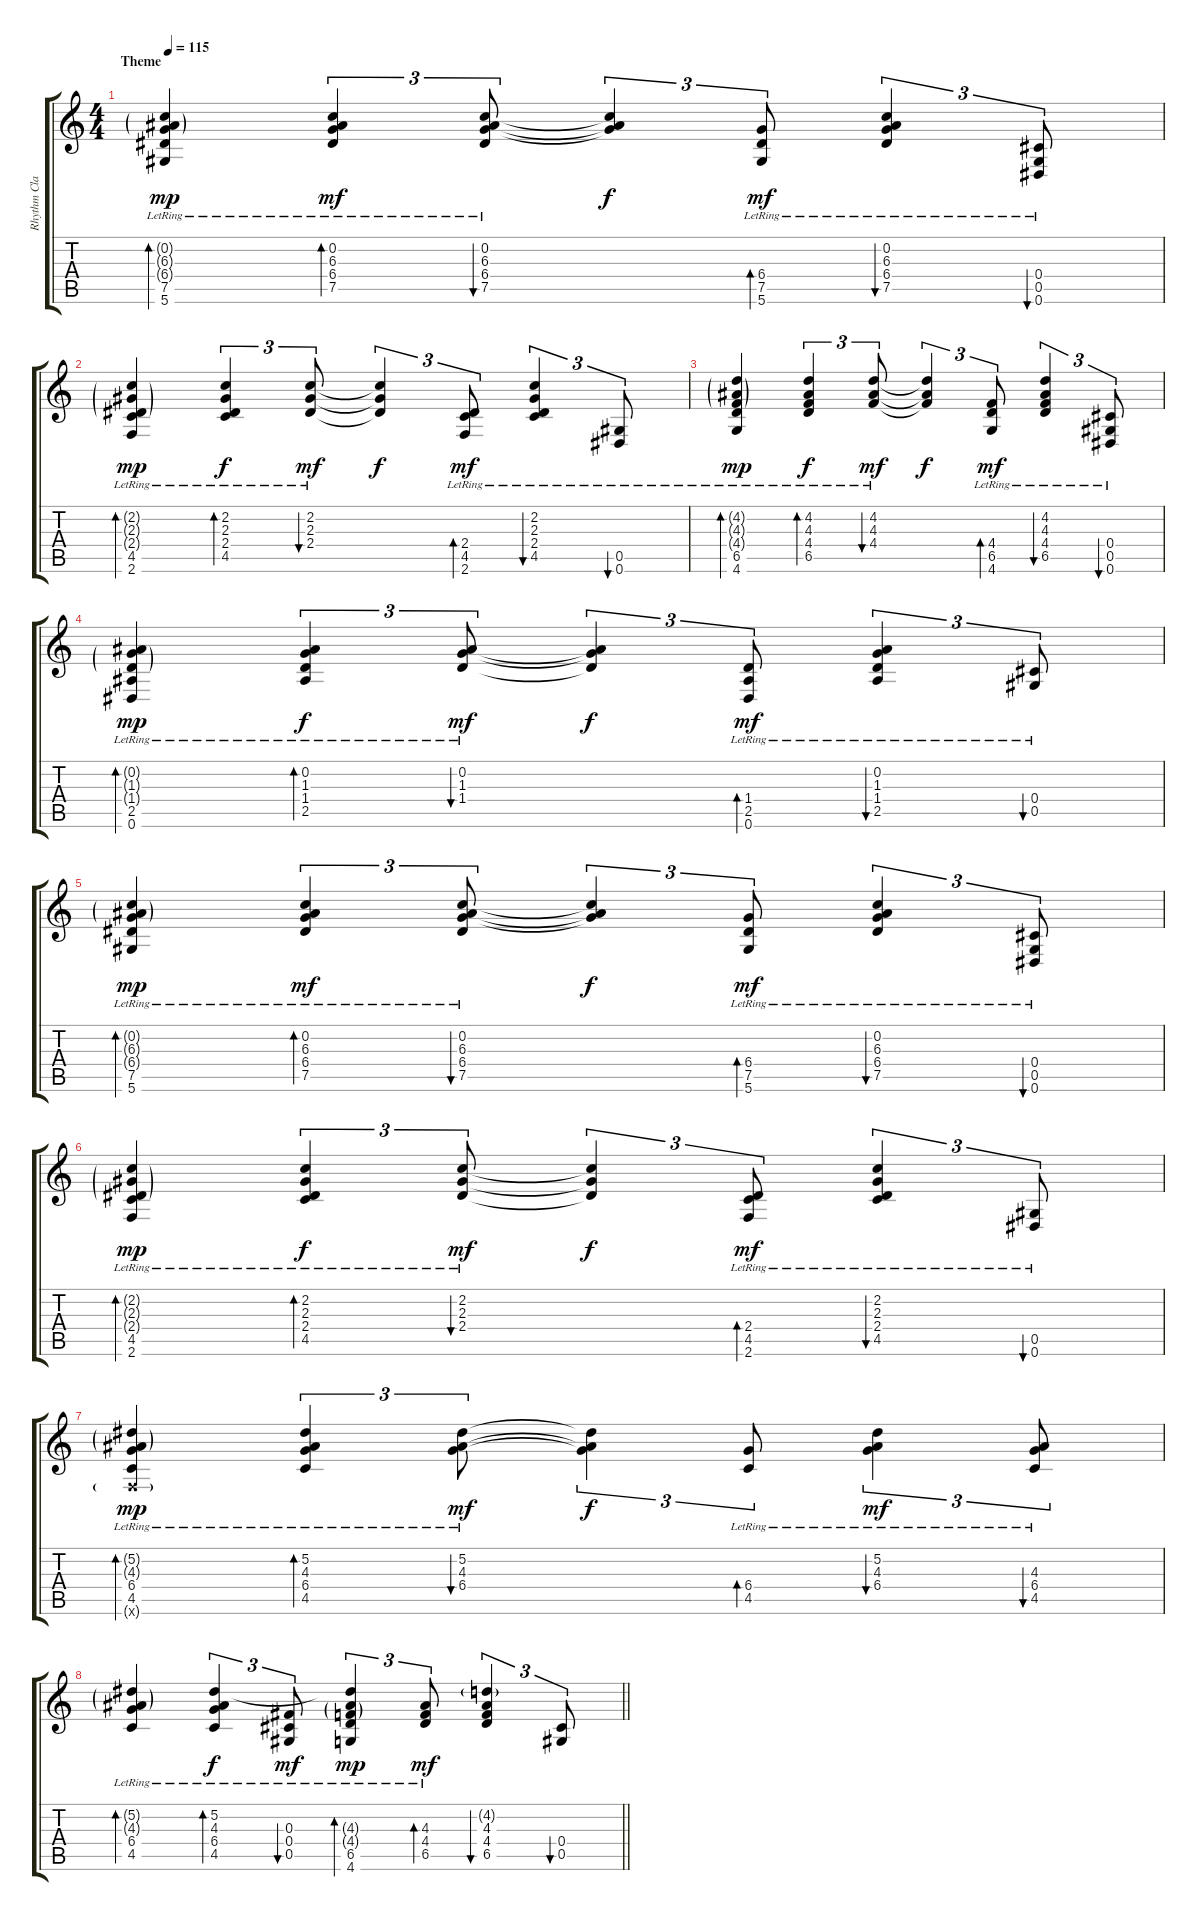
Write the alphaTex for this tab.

\track ("Rhythm Classical Guitar (Eirik)" "Rhythm Cla") {instrument acousticguitarnylon}
\staff {score tabs}
\tuning (Eb4 Bb3 Gb3 Db3 Ab2 Eb2) {hide}
\ts (4 4)
\section ("" "Theme")
\tempo 115
\clef g2
\ks c
(0.2{g lr} 6.3{g lr} 6.4{g lr} 7.5{lr} 5.6{lr}).4{bd 30 dy mp} (0.2{lr} 6.3{lr} 6.4{lr} 7.5{lr}).4{tu (3 2) bd 30 dy mf} (0.2{lr} 6.3{lr} 6.4{lr} 7.5{lr}).8{tu (3 2) bu 30} (0.2{t} 6.3{t} 6.4{t}).4{tu (3 2) dy f} (6.4{lr} 7.5{lr} 5.6{lr}).8{tu (3 2) bd 30 dy mf} (0.2{lr} 6.3{lr} 6.4{lr} 7.5{lr}).4{tu (3 2) bu 30} (0.4 0.5{lr} 0.6{lr}).8{tu (3 2) bu 30} |
(2.2{g lr} 2.3{g lr} 2.4{g lr} 4.5{lr} 2.6{lr}).4{bd 30 dy mp} (2.2{lr} 2.3{lr} 2.4{lr} 4.5{lr}).4{tu (3 2) bd 30 dy f} (2.2{lr} 2.3{lr} 2.4{lr}).8{tu (3 2) bu 30 dy mf} (2.2{t} 2.3{t} 2.4{t}).4{tu (3 2) dy f} (2.4{lr} 4.5{lr} 2.6{lr}).8{tu (3 2) bd 30 dy mf} (2.2{lr} 2.3{lr} 2.4{lr} 4.5{lr}).4{tu (3 2) bu 30} (0.5{lr} 0.6{lr}).8{tu (3 2) bu 30} |
(4.2{g lr} 4.3{g lr} 4.4{g lr} 6.5{lr} 4.6{lr}).4{bd 30 dy mp} (4.2{lr} 4.3{lr} 4.4{lr} 6.5{lr}).4{tu (3 2) bd 30 dy f} (4.2{lr} 4.3{lr} 4.4{lr}).8{tu (3 2) bu 30 dy mf} (4.2{t} 4.3{t} 4.4{t}).4{tu (3 2) dy f} (4.4{lr} 6.5{lr} 4.6{lr}).8{tu (3 2) bd 30 dy mf} (4.2{lr} 4.3{lr} 4.4{lr} 6.5{lr}).4{tu (3 2) bu 30} (0.4{lr} 0.5{lr} 0.6{lr}).8{tu (3 2) bu 30} |
(0.2{g lr} 1.3{g lr} 1.4{g lr} 2.5{lr} 0.6{lr}).4{bd 30 dy mp} (0.2{lr} 1.3{lr} 1.4{lr} 2.5{lr}).4{tu (3 2) bd 30 dy f} (0.2{lr} 1.3{lr} 1.4{lr}).8{tu (3 2) bu 30 dy mf} (0.2{t} 1.3{t} 1.4{t}).4{tu (3 2) dy f} (1.4{lr} 2.5{lr} 0.6{lr}).8{tu (3 2) bd 30 dy mf} (0.2{lr} 1.3{lr} 1.4{lr} 2.5{lr}).4{tu (3 2) bu 30} (0.4{lr} 0.5{lr}).8{tu (3 2) bu 30} |
(0.2{g lr} 6.3{g lr} 6.4{g lr} 7.5{lr} 5.6{lr}).4{bd 30 dy mp} (0.2{lr} 6.3{lr} 6.4{lr} 7.5{lr}).4{tu (3 2) bd 30 dy mf} (0.2{lr} 6.3{lr} 6.4{lr} 7.5{lr}).8{tu (3 2) bu 30} (0.2{t} 6.3{t} 6.4{t}).4{tu (3 2) dy f} (6.4{lr} 7.5{lr} 5.6{lr}).8{tu (3 2) bd 30 dy mf} (0.2{lr} 6.3{lr} 6.4{lr} 7.5{lr}).4{tu (3 2) bu 30} (0.4 0.5{lr} 0.6{lr}).8{tu (3 2) bu 30} |
(2.2{g lr} 2.3{g lr} 2.4{g lr} 4.5{lr} 2.6{lr}).4{bd 30 dy mp} (2.2{lr} 2.3{lr} 2.4{lr} 4.5{lr}).4{tu (3 2) bd 30 dy f} (2.2{lr} 2.3{lr} 2.4{lr}).8{tu (3 2) bu 30 dy mf} (2.2{t} 2.3{t} 2.4{t}).4{tu (3 2) dy f} (2.4{lr} 4.5{lr} 2.6{lr}).8{tu (3 2) bd 30 dy mf} (2.2{lr} 2.3{lr} 2.4{lr} 4.5{lr}).4{tu (3 2) bu 30} (0.5{lr} 0.6{lr}).8{tu (3 2) bu 30} |
(5.2{g} 4.3{g} 6.4{lr} 4.5{lr} 2.6{g x}).4{bd 30 dy mp} (5.2{lr} 4.3{lr} 6.4{lr} 4.5{lr}).4{tu (3 2) bd 30} (5.2{lr} 4.3{lr} 6.4{lr}).8{tu (3 2) bu 30 dy mf} (5.2{t} 4.3{t} 6.4{t}).4{tu (3 2) dy f} (6.4{lr} 4.5{lr}).8{tu (3 2) bd 30} (5.2{lr} 4.3{lr} 6.4{lr}).4{tu (3 2) bu 30 dy mf} (4.3 6.4{lr} 4.5{lr}).8{tu (3 2) bu 30} |
\barLineRight lightlight
(5.2{g lr} 4.3{g lr} 6.4{lr} 4.5{lr}).4{bd 30} (5.2{lr} 4.3{lr} 6.4{lr} 4.5{lr}).4{tu (3 2) bd 30 dy f} (0.3{lr} 0.4{lr} 0.5).8{tu (3 2) bu 30 dy mf} (5.2{t} 4.3{g} 4.4{g} 6.5{lr} 4.6{lr}).4{tu (3 2) bd 30 dy mp} (4.3 4.4{lr} 6.5{lr}).8{tu (3 2) bd 30 dy mf} (4.2{g} 4.3 4.4 6.5).4{tu (3 2) bu 30} (0.4 0.5).8{tu (3 2) bu 30}
